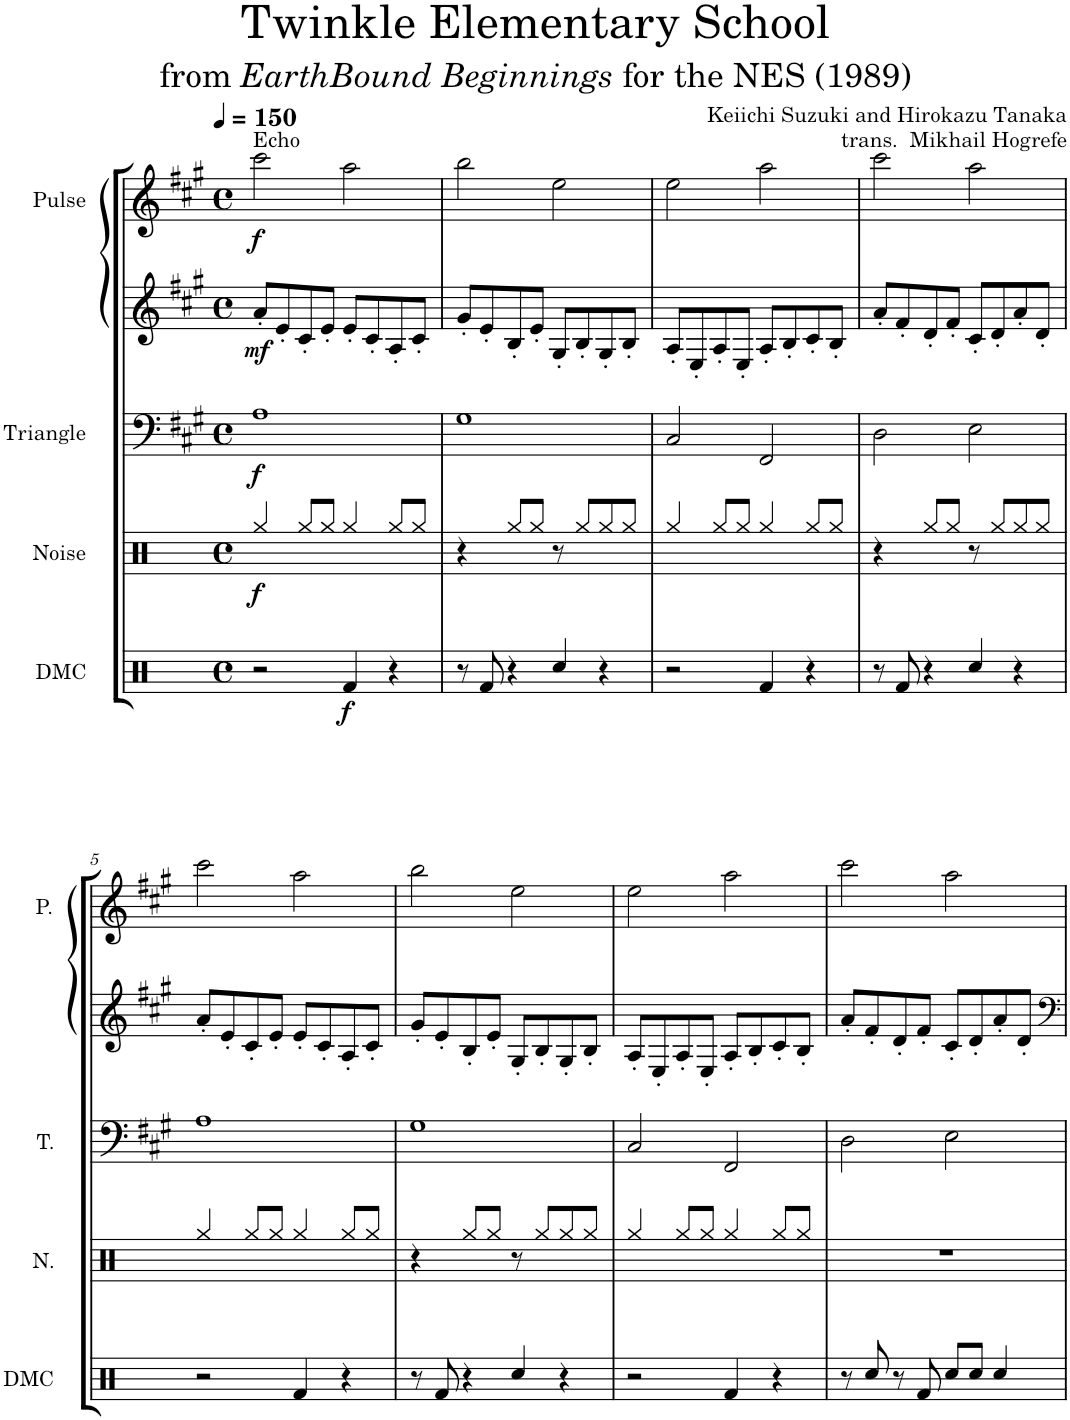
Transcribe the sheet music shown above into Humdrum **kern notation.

**kern	**dynam	**kern	**dynam	**kern	**dynam	**kern	**dynam	**kern	**dynam	**kern	**dynam
*part6	*part6	*part5	*part5	*part4	*part4	*part3	*part3	*part2	*part2	*part1	*part1
*staff6	*staff6	*staff5	*staff5	*staff4	*staff4	*staff3	*staff3	*staff2	*staff2	*staff1	*staff1
*I"DMC	*	*I"Noise	*	*I"Triangle	*	*I"Square Synthesizer	*	*I"Square Synthesizer	*	*I"Pulse	*
*I'DMC	*	*I'N.	*	*I'T.	*	*	*	*	*	*I'P.	*
*	*	*	*	*	*	*	*	*stria5	*	*	*
*clefX	*	*clefX	*	*clefF4	*	*clefG2	*	*clefG2	*	*clefG2	*
*k[]	*	*k[]	*	*k[f#c#g#]	*	*k[f#c#g#]	*	*k[f#c#g#]	*	*k[f#c#g#]	*
*M4/4	*	*M4/4	*	*M4/4	*	*M4/4	*	*M4/4	*	*M4/4	*
*met(c)	*	*met(c)	*	*met(c)	*	*met(c)	*	*met(c)	*	*met(c)	*
*MM150	*	*MM150	*	*MM150	*	*MM150	*	*MM150	*	*MM150	*
*	*	*	*	*	*	*	*	*Xbrackettup	*	*	*
=1	=1	=1	=1	=1	=1	=1	=1	=1	=1	=1	=1
!	!	!	!	!	!	!	!	!	!	!LO:TX:a:t=Echo	!
!	!	!	!LO:DY:b	!	!LO:DY:b	!	!LO:DY:b	!	!	!	!LO:DY:b
2r	.	4Rgg/	f	1A	f	8a'/L	mf	12r	.	2ccc#\	f
!	!	!	!	!	!	!	!	!	!LO:DY:b	!	!
.	.	.	.	.	.	.	.	12ccc#\L	f	.	.
.	.	.	.	.	.	8e'/	.	.	.	.	.
.	.	.	.	.	.	.	.	12ccc#\J	.	.	.
.	.	8Rgg/L	.	.	.	8c#'/	.	4ccc#	.	.	.
.	.	8Rgg/J	.	.	.	8e'/J	.	.	.	.	.
!	!LO:DY:b	!	!	!	!	!	!	!	!	!	!
4Rf/	f	4Rgg/	.	.	.	8e'/L	.	12r	.	2aa\	.
.	.	.	.	.	.	.	.	12aa\L	.	.	.
.	.	.	.	.	.	8c#'/	.	.	.	.	.
.	.	.	.	.	.	.	.	12aa\J	.	.	.
4r	.	8Rgg/L	.	.	.	8A'/	.	4aa	.	.	.
.	.	8Rgg/J	.	.	.	8c#'/J	.	.	.	.	.
=2	=2	=2	=2	=2	=2	=2	=2	=2	=2	=2	=2
8r	.	4r	.	1G#	.	8g#'/L	.	12r	.	2bb\	.
.	.	.	.	.	.	.	.	12bb\L	.	.	.
8Rf/	.	.	.	.	.	8e'/	.	.	.	.	.
.	.	.	.	.	.	.	.	12bb\J	.	.	.
4r	.	8Rgg/L	.	.	.	8B'/	.	4bb	.	.	.
.	.	8Rgg/J	.	.	.	8e'/J	.	.	.	.	.
4Rcc/	.	8r	.	.	.	8G#'/L	.	12r	.	2ee\	.
.	.	.	.	.	.	.	.	12ee\L	.	.	.
.	.	8Rgg/L	.	.	.	8B'/	.	.	.	.	.
.	.	.	.	.	.	.	.	12ee\J	.	.	.
4r	.	8Rgg/	.	.	.	8G#'/	.	4ee	.	.	.
.	.	8Rgg/J	.	.	.	8B'/J	.	.	.	.	.
=3	=3	=3	=3	=3	=3	=3	=3	=3	=3	=3	=3
2r	.	4Rgg/	.	2C#/	.	8A'/L	.	12r	.	2ee\	.
.	.	.	.	.	.	.	.	12ee\L	.	.	.
.	.	.	.	.	.	8E'/	.	.	.	.	.
.	.	.	.	.	.	.	.	12ee\J	.	.	.
.	.	8Rgg/L	.	.	.	8A'/	.	4ee	.	.	.
.	.	8Rgg/J	.	.	.	8E'/J	.	.	.	.	.
4Rf/	.	4Rgg/	.	2FF#/	.	8A'/L	.	12r	.	2aa\	.
.	.	.	.	.	.	.	.	12aa\L	.	.	.
.	.	.	.	.	.	8B'/	.	.	.	.	.
.	.	.	.	.	.	.	.	12aa\J	.	.	.
4r	.	8Rgg/L	.	.	.	8c#'/	.	4aa	.	.	.
.	.	8Rgg/J	.	.	.	8B'/J	.	.	.	.	.
=4	=4	=4	=4	=4	=4	=4	=4	=4	=4	=4	=4
8r	.	4r	.	2D\	.	8a'/L	.	12r	.	2ccc#\	.
.	.	.	.	.	.	.	.	12ccc#\L	.	.	.
8Rf/	.	.	.	.	.	8f#'/	.	.	.	.	.
.	.	.	.	.	.	.	.	12ccc#\J	.	.	.
4r	.	8Rgg/L	.	.	.	8d'/	.	4ccc#	.	.	.
.	.	8Rgg/J	.	.	.	8f#'/J	.	.	.	.	.
4Rcc/	.	8r	.	2E\	.	8c#'/L	.	12r	.	2aa\	.
.	.	.	.	.	.	.	.	12aa\L	.	.	.
.	.	8Rgg/L	.	.	.	8d'/	.	.	.	.	.
.	.	.	.	.	.	.	.	12aa\J	.	.	.
4r	.	8Rgg/	.	.	.	8a'/	.	4aa	.	.	.
.	.	8Rgg/J	.	.	.	8d'/J	.	.	.	.	.
!!LO:LB:g=z
=5	=5	=5	=5	=5	=5	=5	=5	=5	=5	=5	=5
2r	.	4Rgg/	.	1A	.	8a'/L	.	12r	.	2ccc#\	.
.	.	.	.	.	.	.	.	12ccc#\L	.	.	.
.	.	.	.	.	.	8e'/	.	.	.	.	.
.	.	.	.	.	.	.	.	12ccc#\J	.	.	.
.	.	8Rgg/L	.	.	.	8c#'/	.	4ccc#	.	.	.
.	.	8Rgg/J	.	.	.	8e'/J	.	.	.	.	.
4Rf/	.	4Rgg/	.	.	.	8e'/L	.	12r	.	2aa\	.
.	.	.	.	.	.	.	.	12aa\L	.	.	.
.	.	.	.	.	.	8c#'/	.	.	.	.	.
.	.	.	.	.	.	.	.	12aa\J	.	.	.
4r	.	8Rgg/L	.	.	.	8A'/	.	4aa	.	.	.
.	.	8Rgg/J	.	.	.	8c#'/J	.	.	.	.	.
=6	=6	=6	=6	=6	=6	=6	=6	=6	=6	=6	=6
8r	.	4r	.	1G#	.	8g#'/L	.	12r	.	2bb\	.
.	.	.	.	.	.	.	.	12bb\L	.	.	.
8Rf/	.	.	.	.	.	8e'/	.	.	.	.	.
.	.	.	.	.	.	.	.	12bb\J	.	.	.
4r	.	8Rgg/L	.	.	.	8B'/	.	4bb	.	.	.
.	.	8Rgg/J	.	.	.	8e'/J	.	.	.	.	.
4Rcc/	.	8r	.	.	.	8G#'/L	.	12r	.	2ee\	.
.	.	.	.	.	.	.	.	12ee\L	.	.	.
.	.	8Rgg/L	.	.	.	8B'/	.	.	.	.	.
.	.	.	.	.	.	.	.	12ee\J	.	.	.
4r	.	8Rgg/	.	.	.	8G#'/	.	4ee	.	.	.
.	.	8Rgg/J	.	.	.	8B'/J	.	.	.	.	.
=7	=7	=7	=7	=7	=7	=7	=7	=7	=7	=7	=7
2r	.	4Rgg/	.	2C#/	.	8A'/L	.	12r	.	2ee\	.
.	.	.	.	.	.	.	.	12ee\L	.	.	.
.	.	.	.	.	.	8E'/	.	.	.	.	.
.	.	.	.	.	.	.	.	12ee\J	.	.	.
.	.	8Rgg/L	.	.	.	8A'/	.	4ee	.	.	.
.	.	8Rgg/J	.	.	.	8E'/J	.	.	.	.	.
4Rf/	.	4Rgg/	.	2FF#/	.	8A'/L	.	12r	.	2aa\	.
.	.	.	.	.	.	.	.	12aa\L	.	.	.
.	.	.	.	.	.	8B'/	.	.	.	.	.
.	.	.	.	.	.	.	.	12aa\J	.	.	.
4r	.	8Rgg/L	.	.	.	8c#'/	.	4aa	.	.	.
.	.	8Rgg/J	.	.	.	8B'/J	.	.	.	.	.
=8	=8	=8	=8	=8	=8	=8	=8	=8	=8	=8	=8
8r	.	1r	.	2D\	.	8a'/L	.	12r	.	2ccc#\	.
.	.	.	.	.	.	.	.	12ccc#\L	.	.	.
8Rcc/	.	.	.	.	.	8f#'/	.	.	.	.	.
.	.	.	.	.	.	.	.	12ccc#\J	.	.	.
8r	.	.	.	.	.	8d'/	.	4ccc#	.	.	.
8Rf/	.	.	.	.	.	8f#'/J	.	.	.	.	.
8Rcc/L	.	.	.	2E\	.	8c#'/L	.	12r	.	2aa\	.
.	.	.	.	.	.	.	.	12aa\L	.	.	.
8Rcc/J	.	.	.	.	.	8d'/	.	.	.	.	.
.	.	.	.	.	.	.	.	12aa\J	.	.	.
4Rcc/	.	.	.	.	.	8a'/	.	4aa	.	.	.
.	.	.	.	.	.	8d'/J	.	.	.	.	.
=	=	=	=	=	=	=	=	=	=	=	=
*-	*-	*-	*-	*-	*-	*-	*-	*-	*-	*-	*-
